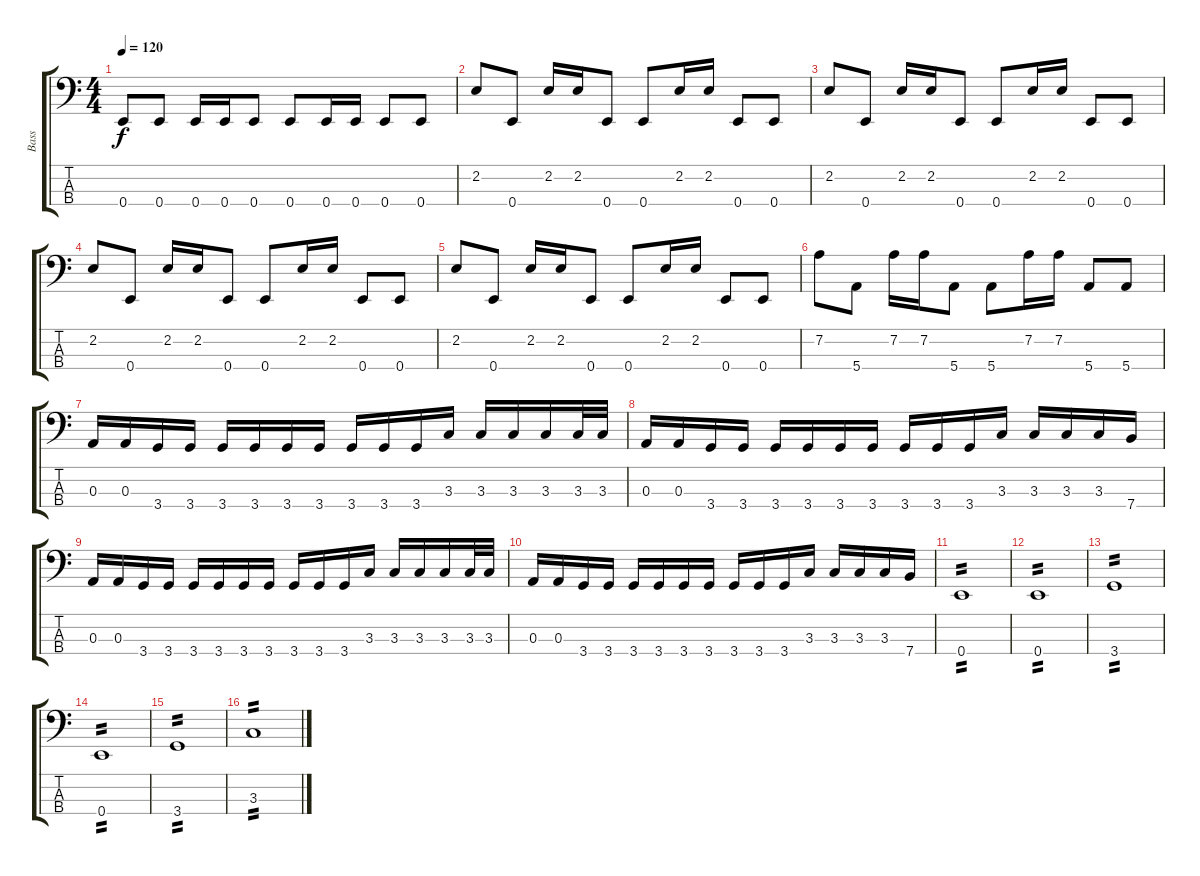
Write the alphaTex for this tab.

\track ("Bass" "Bass") {instrument electricbassfinger}
\staff {score tabs}
\tuning (G2 D2 A1 E1) {hide}
\ts (4 4)
\tempo 120
\clef f4
\ks c
0.4.8{dy f} 0.4.8 0.4.16 0.4.16 0.4.8 0.4.8 0.4.16 0.4.16 0.4.8 0.4.8 |
2.2.8 0.4.8 2.2.16 2.2.16 0.4.8 0.4.8 2.2.16 2.2.16 0.4.8 0.4.8 |
2.2.8 0.4.8 2.2.16 2.2.16 0.4.8 0.4.8 2.2.16 2.2.16 0.4.8 0.4.8 |
2.2.8 0.4.8 2.2.16 2.2.16 0.4.8 0.4.8 2.2.16 2.2.16 0.4.8 0.4.8 |
2.2.8 0.4.8 2.2.16 2.2.16 0.4.8 0.4.8 2.2.16 2.2.16 0.4.8 0.4.8 |
7.2.8 5.4.8 7.2.16 7.2.16 5.4.8 5.4.8 7.2.16 7.2.16 5.4.8 5.4.8 |
0.3.16 0.3.16 3.4.16 3.4.16 3.4.16 3.4.16 3.4.16 3.4.16 3.4.16 3.4.16 3.4.16 3.3.16 3.3.16 3.3.16 3.3.16 3.3.32 3.3.32 |
0.3.16 0.3.16 3.4.16 3.4.16 3.4.16 3.4.16 3.4.16 3.4.16 3.4.16 3.4.16 3.4.16 3.3.16 3.3.16 3.3.16 3.3.16 7.4.16 |
0.3.16 0.3.16 3.4.16 3.4.16 3.4.16 3.4.16 3.4.16 3.4.16 3.4.16 3.4.16 3.4.16 3.3.16 3.3.16 3.3.16 3.3.16 3.3.32 3.3.32 |
0.3.16 0.3.16 3.4.16 3.4.16 3.4.16 3.4.16 3.4.16 3.4.16 3.4.16 3.4.16 3.4.16 3.3.16 3.3.16 3.3.16 3.3.16 7.4.16 |
0.4.1{tp 2} |
0.4.1{tp 2} |
3.4.1{tp 2} |
0.4.1{tp 2} |
3.4.1{tp 2} |
3.3.1{tp 2}
